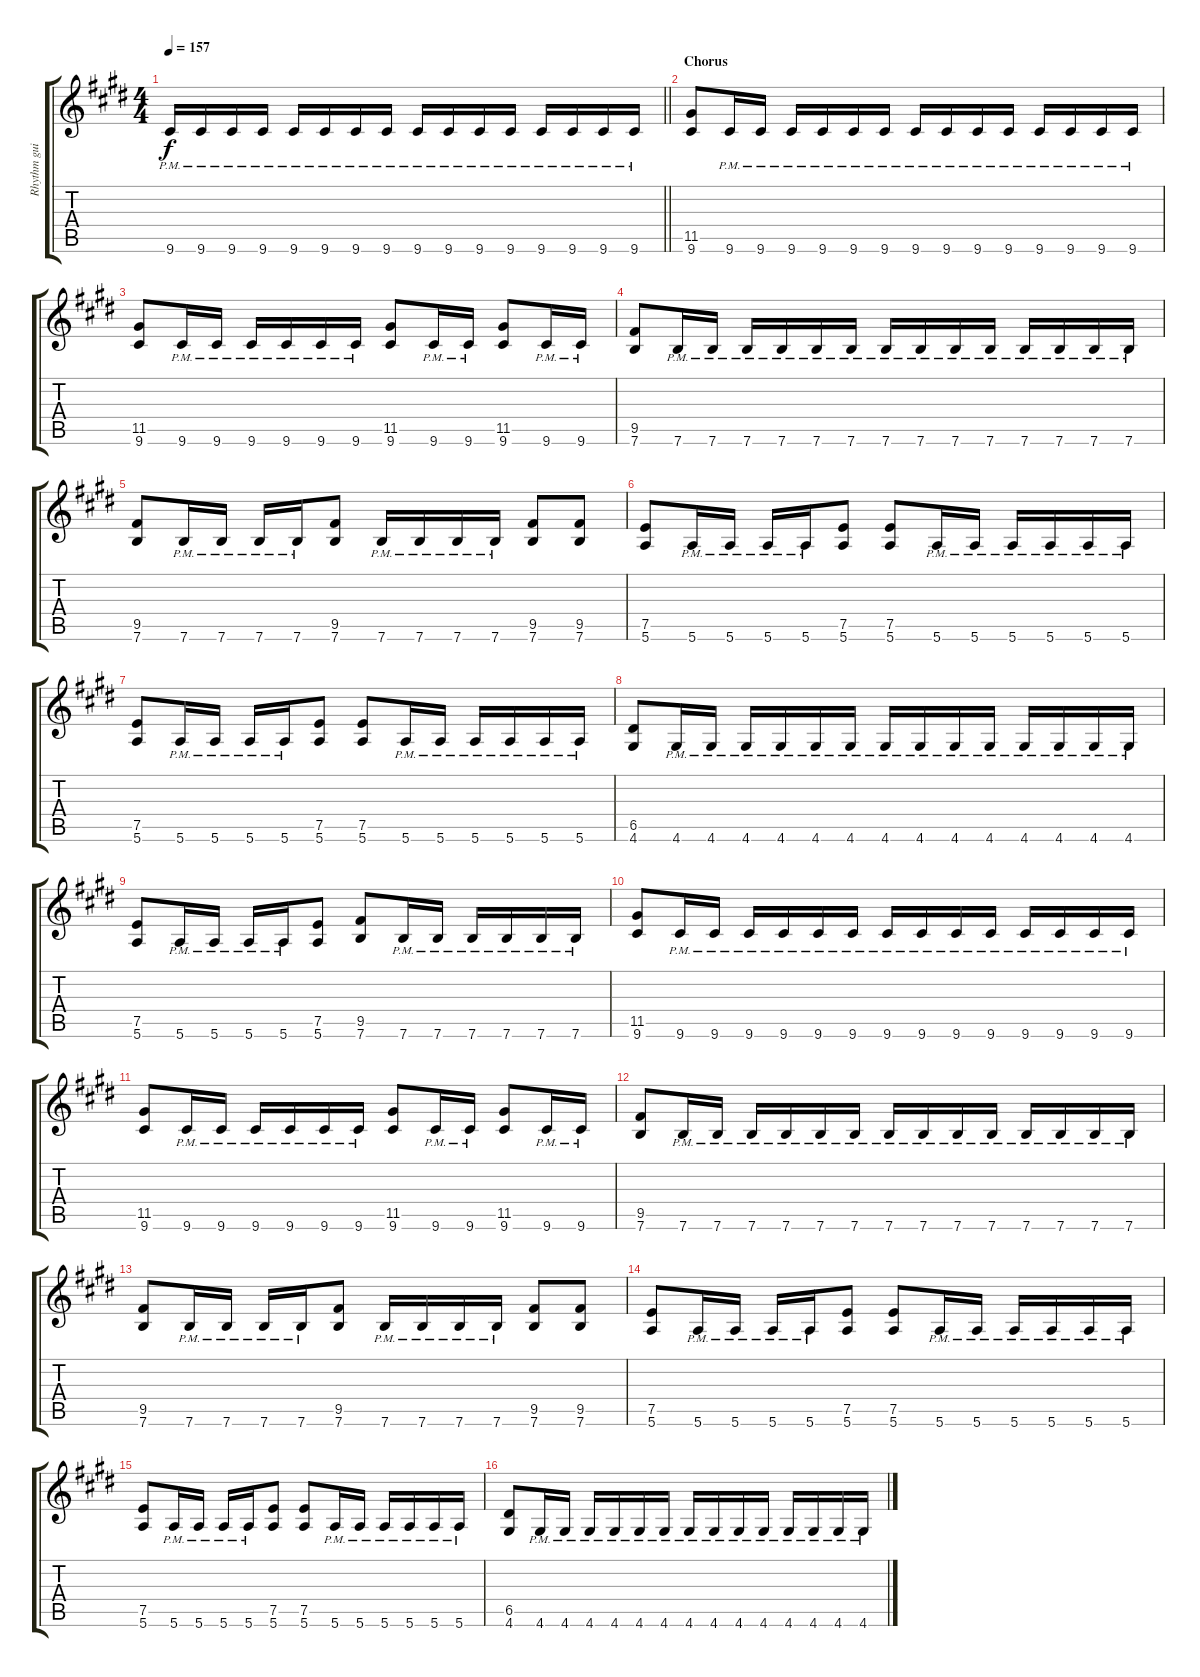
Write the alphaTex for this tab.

\track ("Rhythm guitar II (Marcus Siepen)" "Rhythm gui") {instrument distortionguitar}
\staff {score tabs}
\tuning (E4 B3 G3 D3 A2 E2) {hide}
\ts (4 4)
\tempo 157
\clef g2
\barLineRight lightlight
\ks c#minor
9.6{pm}.16{dy f} 9.6{pm}.16 9.6{pm}.16 9.6{pm}.16 9.6{pm}.16 9.6{pm}.16 9.6{pm}.16 9.6{pm}.16 9.6{pm}.16 9.6{pm}.16 9.6{pm}.16 9.6{pm}.16 9.6{pm}.16 9.6{pm}.16 9.6{pm}.16 9.6{pm}.16 |
\section ("" "Chorus")
(11.5 9.6).8 9.6{pm}.16 9.6{pm}.16 9.6{pm}.16 9.6{pm}.16 9.6{pm}.16 9.6{pm}.16 9.6{pm}.16 9.6{pm}.16 9.6{pm}.16 9.6{pm}.16 9.6{pm}.16 9.6{pm}.16 9.6{pm}.16 9.6{pm}.16 |
(11.5 9.6).8 9.6{pm}.16 9.6{pm}.16 9.6{pm}.16 9.6{pm}.16 9.6{pm}.16 9.6{pm}.16 (11.5 9.6).8 9.6{pm}.16 9.6{pm}.16 (11.5 9.6).8 9.6{pm}.16 9.6{pm}.16 |
(9.5 7.6).8 7.6{pm}.16 7.6{pm}.16 7.6{pm}.16 7.6{pm}.16 7.6{pm}.16 7.6{pm}.16 7.6{pm}.16 7.6{pm}.16 7.6{pm}.16 7.6{pm}.16 7.6{pm}.16 7.6{pm}.16 7.6{pm}.16 7.6{pm}.16 |
(9.5 7.6).8 7.6{pm}.16 7.6{pm}.16 7.6{pm}.16 7.6{pm}.16 (9.5 7.6).8 7.6{pm}.16 7.6{pm}.16 7.6{pm}.16 7.6{pm}.16 (9.5 7.6).8 (9.5 7.6).8 |
(7.5 5.6).8 5.6{pm}.16 5.6{pm}.16 5.6{pm}.16 5.6{pm}.16 (7.5 5.6).8 (7.5 5.6).8 5.6{pm}.16 5.6{pm}.16 5.6{pm}.16 5.6{pm}.16 5.6{pm}.16 5.6{pm}.16 |
(7.5 5.6).8 5.6{pm}.16 5.6{pm}.16 5.6{pm}.16 5.6{pm}.16 (7.5 5.6).8 (7.5 5.6).8 5.6{pm}.16 5.6{pm}.16 5.6{pm}.16 5.6{pm}.16 5.6{pm}.16 5.6{pm}.16 |
(6.5 4.6).8 4.6{pm}.16 4.6{pm}.16 4.6{pm}.16 4.6{pm}.16 4.6{pm}.16 4.6{pm}.16 4.6{pm}.16 4.6{pm}.16 4.6{pm}.16 4.6{pm}.16 4.6{pm}.16 4.6{pm}.16 4.6{pm}.16 4.6{pm}.16 |
(7.5 5.6).8 5.6{pm}.16 5.6{pm}.16 5.6{pm}.16 5.6{pm}.16 (7.5 5.6).8 (9.5 7.6).8 7.6{pm}.16 7.6{pm}.16 7.6{pm}.16 7.6{pm}.16 7.6{pm}.16 7.6{pm}.16 |
(11.5 9.6).8 9.6{pm}.16 9.6{pm}.16 9.6{pm}.16 9.6{pm}.16 9.6{pm}.16 9.6{pm}.16 9.6{pm}.16 9.6{pm}.16 9.6{pm}.16 9.6{pm}.16 9.6{pm}.16 9.6{pm}.16 9.6{pm}.16 9.6{pm}.16 |
(11.5 9.6).8 9.6{pm}.16 9.6{pm}.16 9.6{pm}.16 9.6{pm}.16 9.6{pm}.16 9.6{pm}.16 (11.5 9.6).8 9.6{pm}.16 9.6{pm}.16 (11.5 9.6).8 9.6{pm}.16 9.6{pm}.16 |
(9.5 7.6).8 7.6{pm}.16 7.6{pm}.16 7.6{pm}.16 7.6{pm}.16 7.6{pm}.16 7.6{pm}.16 7.6{pm}.16 7.6{pm}.16 7.6{pm}.16 7.6{pm}.16 7.6{pm}.16 7.6{pm}.16 7.6{pm}.16 7.6{pm}.16 |
(9.5 7.6).8 7.6{pm}.16 7.6{pm}.16 7.6{pm}.16 7.6{pm}.16 (9.5 7.6).8 7.6{pm}.16 7.6{pm}.16 7.6{pm}.16 7.6{pm}.16 (9.5 7.6).8 (9.5 7.6).8 |
(7.5 5.6).8 5.6{pm}.16 5.6{pm}.16 5.6{pm}.16 5.6{pm}.16 (7.5 5.6).8 (7.5 5.6).8 5.6{pm}.16 5.6{pm}.16 5.6{pm}.16 5.6{pm}.16 5.6{pm}.16 5.6{pm}.16 |
(7.5 5.6).8 5.6{pm}.16 5.6{pm}.16 5.6{pm}.16 5.6{pm}.16 (7.5 5.6).8 (7.5 5.6).8 5.6{pm}.16 5.6{pm}.16 5.6{pm}.16 5.6{pm}.16 5.6{pm}.16 5.6{pm}.16 |
(6.5 4.6).8 4.6{pm}.16 4.6{pm}.16 4.6{pm}.16 4.6{pm}.16 4.6{pm}.16 4.6{pm}.16 4.6{pm}.16 4.6{pm}.16 4.6{pm}.16 4.6{pm}.16 4.6{pm}.16 4.6{pm}.16 4.6{pm}.16 4.6{pm}.16
